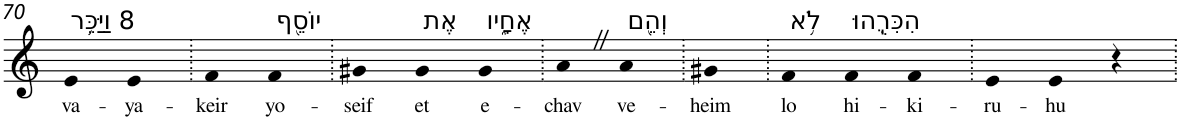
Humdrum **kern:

**kern	**text
*part1	*part1
*staff1	*staff1
*I"Piano	*
*I'Pno	*
!!LO:PB:g=z
*clefG2	*
*k[]	*
=70	=70
!LO:TX:a:t=8 וַיַּכֵּ֥ר	!
!	!LO:LY:b
4e	va-
!	!LO:LY:b
4e	-ya-
=71.	=71.
!	!LO:LY:b
4f	-keir
!LO:TX:a:t=יוֹסֵ֖ף	!
!	!LO:LY:b
4f	yo-
=72.	=72.
!	!LO:LY:b
4g#X	-seif
!LO:TX:a:t=אֶת	!
!	!LO:LY:b
4g#	et
!LO:TX:a:t=אֶחָ֑יו	!
!	!LO:LY:b
4g#	e-
=73.	=73.
!	!LO:LY:b
4aZ	-chav
!LO:TX:a:t=וְהֵ֖ם	!
!	!LO:LY:b
4a	ve-
=74.	=74.
!	!LO:LY:b
4g#X	-heim
=75.	=75.
!LO:TX:a:t=לֹ֥א	!
!	!LO:LY:b
4f	lo
!LO:TX:a:t=הִכִּרֻֽהוּ	!
!	!LO:LY:b
4f	hi-
!	!LO:LY:b
4f	-ki-
=76.	=76.
!	!LO:LY:b
4e	-ru-
!	!LO:LY:b
4e	-hu
4r	.
=.	=.
*-	*-
